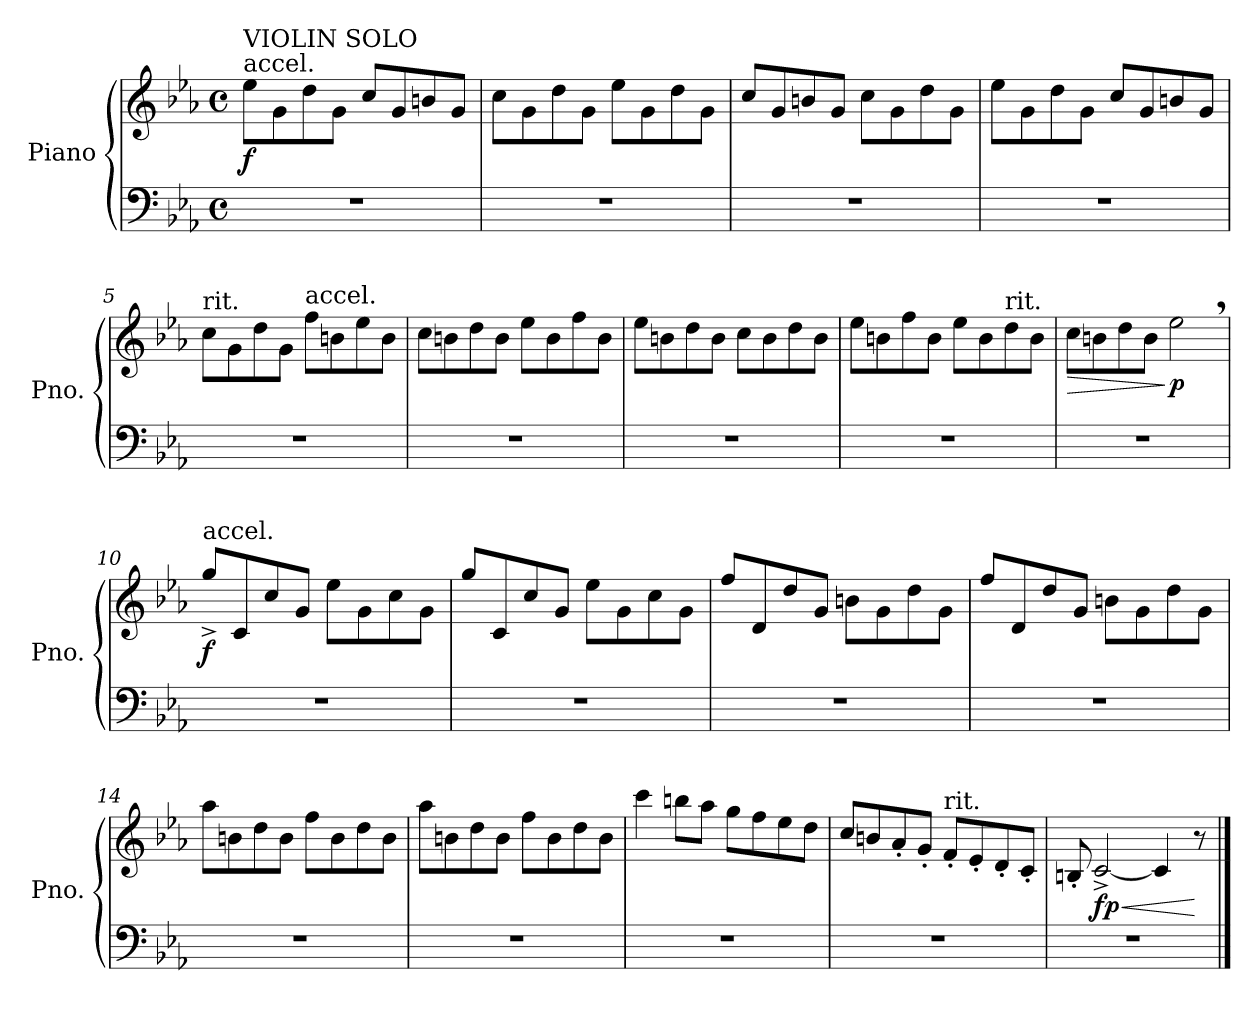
**kern	**kern	**dynam
*part1	*part1	*part1
*staff2	*staff1	*staff1/2
*I"Piano	*	*
*I'Pno.	*	*
*clefF4	*clefG2	*
*k[b-e-a-]	*k[b-e-a-]	*
*M4/4	*M4/4	*
*met(c)	*met(c)	*
=1	=1	=1
!	!LO:TX:a:t=accel.	!
!	!LO:TX:a:t=VIOLIN SOLO	!
!	!	!LO:DY:b
1r	8ee-\L	f
.	8g\	.
.	8dd\	.
.	8g\J	.
.	8cc/L	.
.	8g/	.
.	8bn/	.
.	8g/J	.
=2	=2	=2
1r	8cc\L	.
.	8g\	.
.	8dd\	.
.	8g\J	.
.	8ee-\L	.
.	8g\	.
.	8dd\	.
.	8g\J	.
=3	=3	=3
1r	8cc/L	.
.	8g/	.
.	8bn/	.
.	8g/J	.
.	8cc\L	.
.	8g\	.
.	8dd\	.
.	8g\J	.
=4	=4	=4
1r	8ee-\L	.
.	8g\	.
.	8dd\	.
.	8g\J	.
.	8cc/L	.
.	8g/	.
.	8bn/	.
.	8g/J	.
=5	=5	=5
!	!LO:TX:a:t=rit.	!
1r	8cc\L	.
.	8g\	.
.	8dd\	.
.	8g\J	.
!	!LO:TX:a:t=accel.	!
.	8ff\L	.
.	8bn\	.
.	8ee-\	.
.	8b\J	.
=6	=6	=6
1r	8cc\L	.
.	8bn\	.
.	8dd\	.
.	8b\J	.
.	8ee-\L	.
.	8b\	.
.	8ff\	.
.	8b\J	.
=7	=7	=7
1r	8ee-\L	.
.	8bn\	.
.	8dd\	.
.	8b\J	.
.	8cc\L	.
.	8b\	.
.	8dd\	.
.	8b\J	.
=8	=8	=8
1r	8ee-\L	.
.	8bn\	.
.	8ff\	.
.	8b\J	.
.	8ee-\L	.
.	8b\	.
!	!LO:TX:a:t=rit.	!
.	8dd\	.
.	8b\J	.
=9	=9	=9
!	!	!LO:HP:b
1r	8cc\L	>
.	8bn\	.
.	8dd\	.
.	8b\J	.
!	!	!LO:DY:n=1:b
.	2ee-,\	] p
=10	=10	=10
!	!LO:TX:a:t=accel.	!
!	!	!LO:DY:b
1r	8gg^/L	f
.	8c/	.
.	8cc/	.
.	8g/J	.
.	8ee-\L	.
.	8g\	.
.	8cc\	.
.	8g\J	.
=11	=11	=11
1r	8gg/L	.
.	8c/	.
.	8cc/	.
.	8g/J	.
.	8ee-\L	.
.	8g\	.
.	8cc\	.
.	8g\J	.
=12	=12	=12
1r	8ff/L	.
.	8d/	.
.	8dd/	.
.	8g/J	.
.	8bn\L	.
.	8g\	.
.	8dd\	.
.	8g\J	.
=13	=13	=13
1r	8ff/L	.
.	8d/	.
.	8dd/	.
.	8g/J	.
.	8bn\L	.
.	8g\	.
.	8dd\	.
.	8g\J	.
=14	=14	=14
1r	8aa-\L	.
.	8bn\	.
.	8dd\	.
.	8b\J	.
.	8ff\L	.
.	8b\	.
.	8dd\	.
.	8b\J	.
=15	=15	=15
1r	8aa-\L	.
.	8bn\	.
.	8dd\	.
.	8b\J	.
.	8ff\L	.
.	8b\	.
.	8dd\	.
.	8b\J	.
=16	=16	=16
1r	4ccc\	.
.	8bbn\L	.
.	8aa-\J	.
.	8gg\L	.
.	8ff\	.
.	8ee-\	.
.	8dd\J	.
=17	=17	=17
1r	8cc/L	.
.	8bn/	.
.	8a-'/	.
.	8g'/J	.
!	!LO:TX:a:t=rit.	!
.	8f'/L	.
.	8e-'/	.
.	8d'/	.
.	8c'/J	.
=18	=18	=18
1r	8Bn'/	.
!	!	!LO:HP:b
!	!	!LO:DY:n=1:b
.	[2c^/	< fp
.	4c/]	.
.	8r	[
==	==	==
*-	*-	*-
